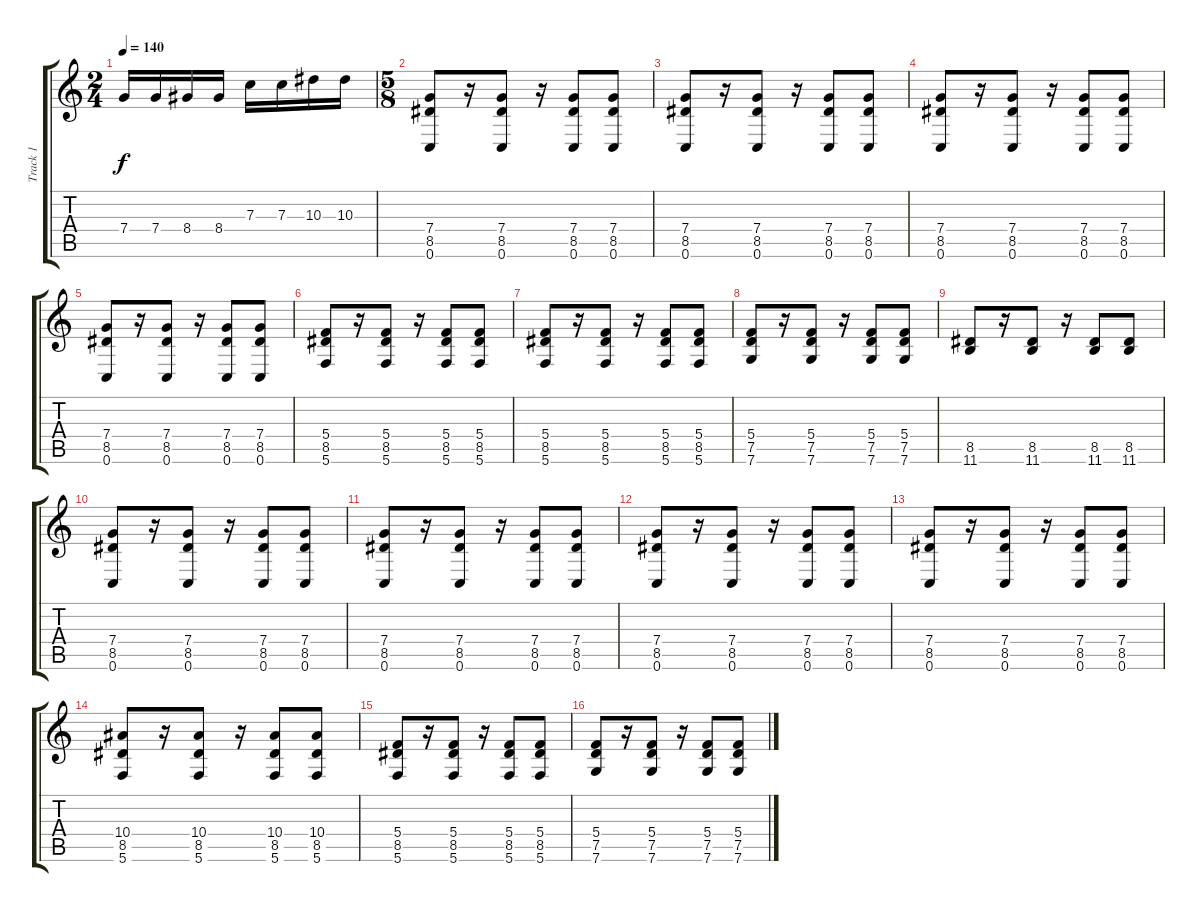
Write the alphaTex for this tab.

\track ("Track 1" "Track 1") {instrument distortionguitar}
\staff {score tabs}
\tuning (D4 A3 F3 C3 G2 C2) {hide}
\ts (2 4)
\tempo 140
\clef g2
\ks c
7.4.16{dy f instrument distortionguitar} 7.4.16 8.4.16 8.4.16 7.3.16 7.3.16 10.3.16 10.3.16 |
\ts (5 8)
(7.4 8.5 0.6).8 r.16 (7.4 8.5 0.6).8 r.16 (7.4 8.5 0.6).8 (7.4 8.5 0.6).8 |
(7.4 8.5 0.6).8 r.16 (7.4 8.5 0.6).8 r.16 (7.4 8.5 0.6).8 (7.4 8.5 0.6).8 |
(7.4 8.5 0.6).8 r.16 (7.4 8.5 0.6).8 r.16 (7.4 8.5 0.6).8 (7.4 8.5 0.6).8 |
(7.4 8.5 0.6).8 r.16 (7.4 8.5 0.6).8 r.16 (7.4 8.5 0.6).8 (7.4 8.5 0.6).8 |
(5.4 8.5 5.6).8 r.16 (5.4 8.5 5.6).8 r.16 (5.4 8.5 5.6).8 (5.4 8.5 5.6).8 |
(5.4 8.5 5.6).8 r.16 (5.4 8.5 5.6).8 r.16 (5.4 8.5 5.6).8 (5.4 8.5 5.6).8 |
(5.4 7.5 7.6).8 r.16 (5.4 7.5 7.6).8 r.16 (5.4 7.5 7.6).8 (5.4 7.5 7.6).8 |
(8.5 11.6).8 r.16 (8.5 11.6).8 r.16 (8.5 11.6).8 (8.5 11.6).8 |
(7.4 8.5 0.6).8 r.16 (7.4 8.5 0.6).8 r.16 (7.4 8.5 0.6).8 (7.4 8.5 0.6).8 |
(7.4 8.5 0.6).8 r.16 (7.4 8.5 0.6).8 r.16 (7.4 8.5 0.6).8 (7.4 8.5 0.6).8 |
(7.4 8.5 0.6).8 r.16 (7.4 8.5 0.6).8 r.16 (7.4 8.5 0.6).8 (7.4 8.5 0.6).8 |
(7.4 8.5 0.6).8 r.16 (7.4 8.5 0.6).8 r.16 (7.4 8.5 0.6).8 (7.4 8.5 0.6).8 |
(10.4 8.5 5.6).8 r.16 (10.4 8.5 5.6).8 r.16 (10.4 8.5 5.6).8 (10.4 8.5 5.6).8 |
(5.4 8.5 5.6).8 r.16 (5.4 8.5 5.6).8 r.16 (5.4 8.5 5.6).8 (5.4 8.5 5.6).8 |
(5.4 7.5 7.6).8 r.16 (5.4 7.5 7.6).8 r.16 (5.4 7.5 7.6).8 (5.4 7.5 7.6).8
